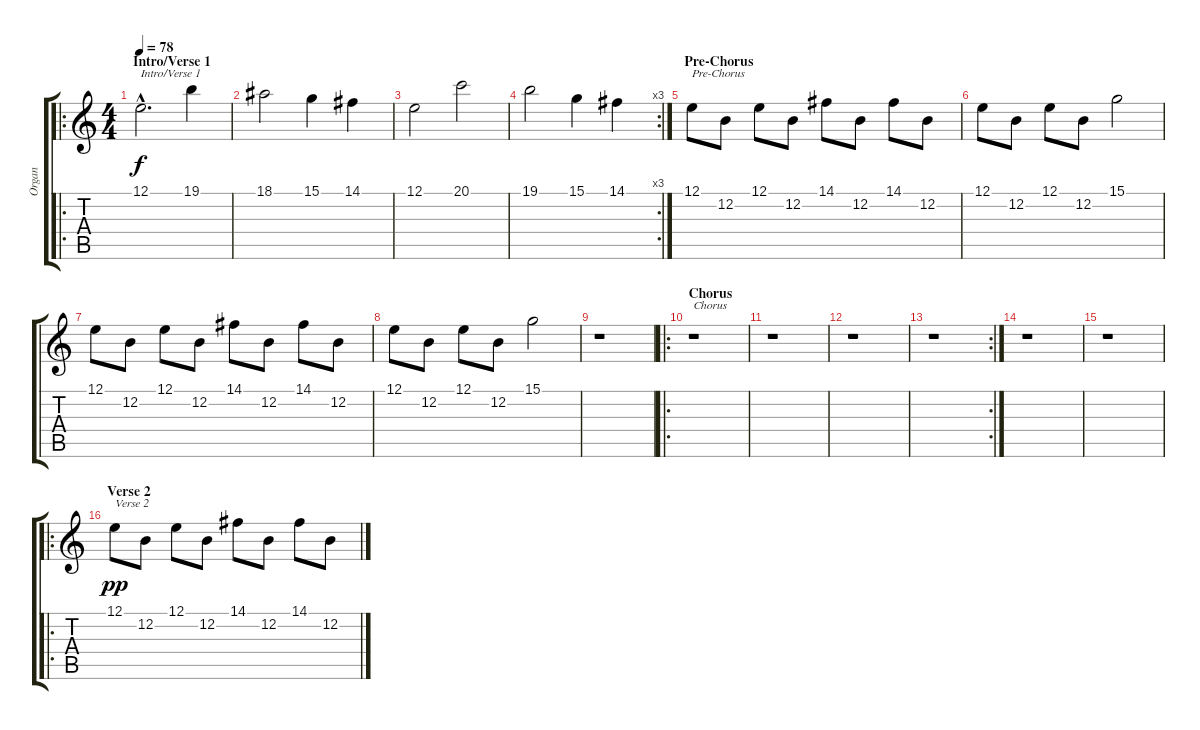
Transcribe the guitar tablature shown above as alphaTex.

\track ("Organ" "Organ") {instrument reedorgan}
\staff {score tabs}
\tuning (E4 B3 G3 D3 A2 E2) {hide}
\ro
\ts (4 4)
\section ("" "Intro/Verse 1")
\tempo 78
\clef g2
\ks c
12.1{hac}.2{d txt "Intro/Verse 1" dy f instrument reedorgan} 19.1.4 |
18.1.2 15.1.4 14.1.4 |
12.1.2 20.1.2 |
\rc 3
19.1.2 15.1.4 14.1.4 |
\section ("" "Pre-Chorus")
12.1.8{txt "Pre-Chorus"} 12.2.8 12.1.8 12.2.8 14.1.8 12.2.8 14.1.8 12.2.8 |
12.1.8 12.2.8 12.1.8 12.2.8 15.1.2 |
12.1.8 12.2.8 12.1.8 12.2.8 14.1.8 12.2.8 14.1.8 12.2.8 |
12.1.8 12.2.8 12.1.8 12.2.8 15.1.2 |
r.1 |
\ro
\section ("" "Chorus")
r.1{txt "Chorus"} |
r.1 |
r.1 |
\rc 2
r.1 |
r.1 |
r.1 |
\ro
\section ("" "Verse 2")
12.1.8{txt "Verse 2" dy pp} 12.2.8 12.1.8 12.2.8 14.1.8 12.2.8 14.1.8 12.2.8
